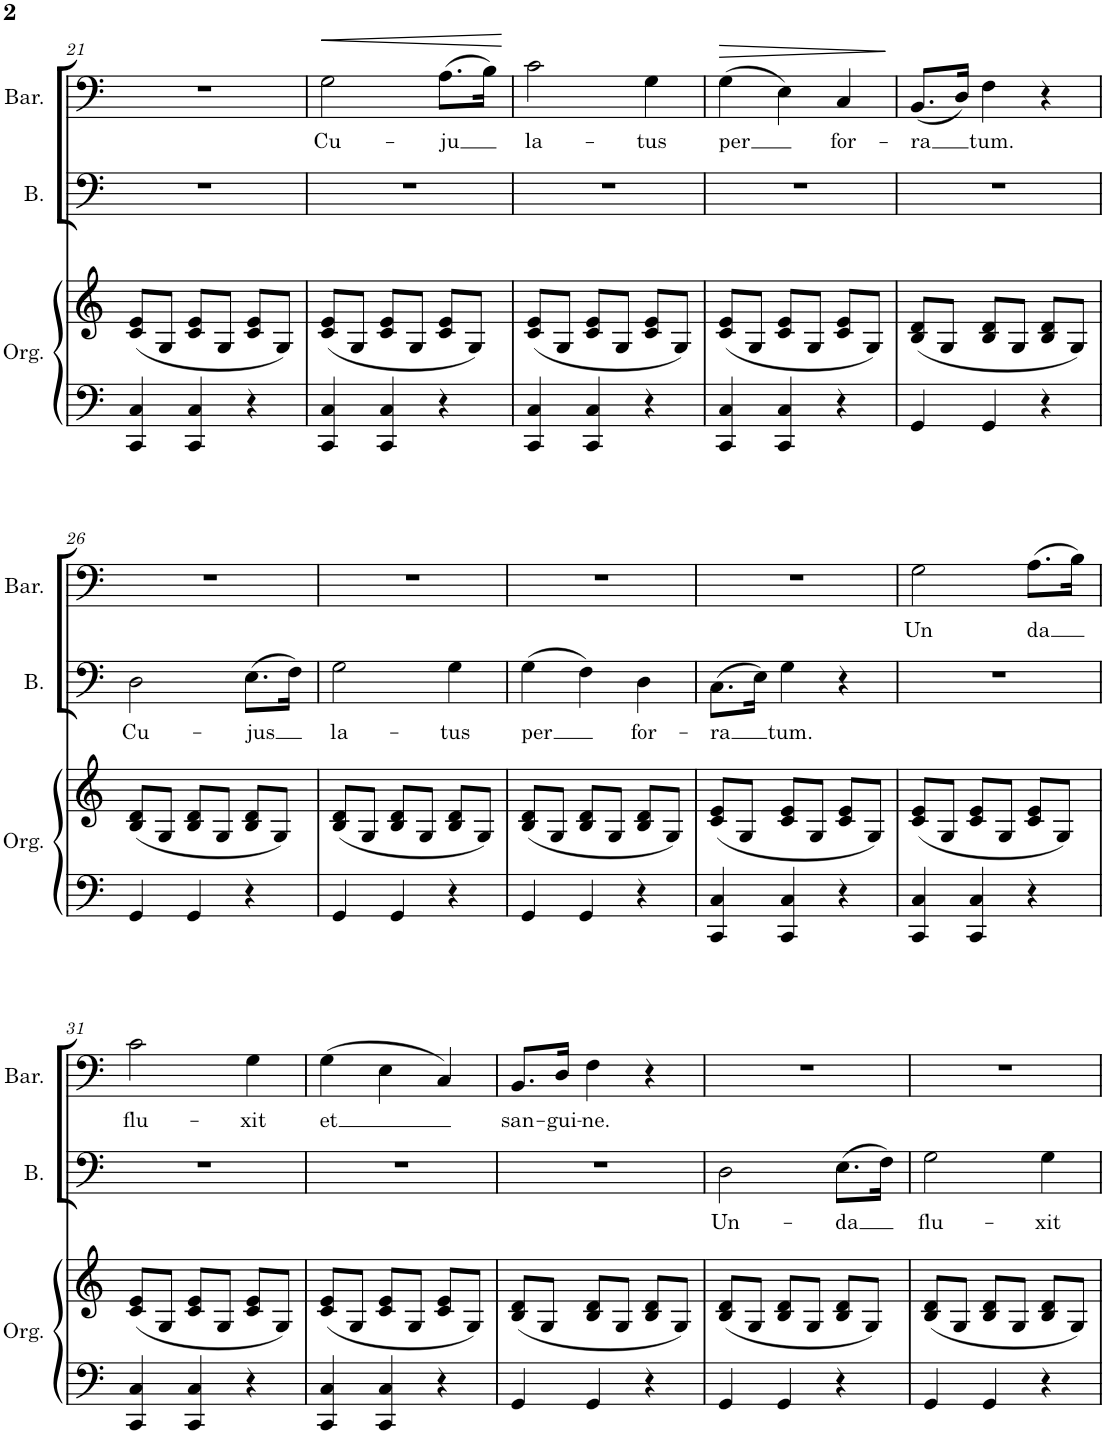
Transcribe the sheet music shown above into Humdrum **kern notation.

**kern	**kern	**kern	**text	**kern	**text	**dynam
*part3	*part3	*part2	*part2	*part1	*part1	*part1
*staff4	*staff3	*staff2	*staff2	*staff1	*staff1	*staff1
*I"Órgano	*	*I"Bajo	*	*I"Barítono	*	*
*	*	*I'B.	*	*I'Bar.	*	*
!!LO:PB:g=z
*clefF4	*clefG2	*clefF4	*	*clefF4	*	*
*k[]	*k[]	*k[]	*	*k[]	*	*
*M3/4	*M3/4	*M3/4	*	*M3/4	*	*
=21	=21	=21	=21	=21	=21	=21
4CC/ 4C/	(8c/ 8e/L	2.r	.	2.r	.	.
.	8G/J	.	.	.	.	.
4CC/ 4C/	8c/ 8e/L	.	.	.	.	.
.	8G/J	.	.	.	.	.
4r	8c/ 8e/L	.	.	.	.	.
.	8G/J)	.	.	.	.	.
=22	=22	=22	=22	=22	=22	=22
!	!	!	!	!	!LO:LY:b	!LO:HP:b
4CC/ 4C/	(8c/ 8e/L	2.r	.	2G\	Cu-	<
.	8G/J	.	.	.	.	.
4CC/ 4C/	8c/ 8e/L	.	.	.	.	.
.	8G/J	.	.	.	.	.
!	!	!	!	!	!LO:LY:b	!
4r	8c/ 8e/L	.	.	(8.A\L	-ju	.
.	8G/J)	.	.	.	.	.
.	.	.	.	16B\Jk)	.	.
.	.	.	.	.	.	[
=23	=23	=23	=23	=23	=23	=23
!	!	!	!	!	!LO:LY:b	!
4CC/ 4C/	(8c/ 8e/L	2.r	.	2c\	la-	.
.	8G/J	.	.	.	.	.
4CC/ 4C/	8c/ 8e/L	.	.	.	.	.
.	8G/J	.	.	.	.	.
!	!	!	!	!	!LO:LY:b	!
4r	8c/ 8e/L	.	.	4G\	-tus	.
.	8G/J)	.	.	.	.	.
=24	=24	=24	=24	=24	=24	=24
!	!	!	!	!	!LO:LY:b	!LO:HP:b
4CC/ 4C/	(8c/ 8e/L	2.r	.	(4G\	per	>
.	8G/J	.	.	.	.	.
4CC/ 4C/	8c/ 8e/L	.	.	4E\)	.	.
.	8G/J	.	.	.	.	.
!	!	!	!	!	!LO:LY:b	!
4r	8c/ 8e/L	.	.	4C/	for-	.
.	8G/J)	.	.	.	.	.
.	.	.	.	.	.	]
=25	=25	=25	=25	=25	=25	=25
!	!	!	!	!	!LO:LY:b	!
4GG/	(8B/ 8d/L	2.r	.	(8.BB/L	-ra	.
.	8G/J	.	.	.	.	.
.	.	.	.	16D/Jk)	.	.
!	!	!	!	!	!LO:LY:b	!
4GG/	8B/ 8d/L	.	.	4F\	tum.	.
.	8G/J	.	.	.	.	.
4r	8B/ 8d/L	.	.	4r	.	.
.	8G/J)	.	.	.	.	.
!!LO:LB:g=z
=26	=26	=26	=26	=26	=26	=26
!	!	!	!LO:LY:b	!	!	!
4GG/	(8B/ 8d/L	2D\	Cu-	2.r	.	.
.	8G/J	.	.	.	.	.
4GG/	8B/ 8d/L	.	.	.	.	.
.	8G/J	.	.	.	.	.
!	!	!	!LO:LY:b	!	!	!
4r	8B/ 8d/L	(8.E\L	-jus	.	.	.
.	8G/J)	.	.	.	.	.
.	.	16F\Jk)	.	.	.	.
=27	=27	=27	=27	=27	=27	=27
!	!	!	!LO:LY:b	!	!	!
4GG/	(8B/ 8d/L	2G\	la-	2.r	.	.
.	8G/J	.	.	.	.	.
4GG/	8B/ 8d/L	.	.	.	.	.
.	8G/J	.	.	.	.	.
!	!	!	!LO:LY:b	!	!	!
4r	8B/ 8d/L	4G\	-tus	.	.	.
.	8G/J)	.	.	.	.	.
=28	=28	=28	=28	=28	=28	=28
!	!	!	!LO:LY:b	!	!	!
4GG/	(8B/ 8d/L	(4G\	per	2.r	.	.
.	8G/J	.	.	.	.	.
4GG/	8B/ 8d/L	4F\)	.	.	.	.
.	8G/J	.	.	.	.	.
!	!	!	!LO:LY:b	!	!	!
4r	8B/ 8d/L	4D\	for-	.	.	.
.	8G/J)	.	.	.	.	.
=29	=29	=29	=29	=29	=29	=29
!	!	!	!LO:LY:b	!	!	!
4CC/ 4C/	(8c/ 8e/L	(8.C\L	-ra	2.r	.	.
.	8G/J	.	.	.	.	.
.	.	16E\Jk)	.	.	.	.
!	!	!	!LO:LY:b	!	!	!
4CC/ 4C/	8c/ 8e/L	4G\	tum.	.	.	.
.	8G/J	.	.	.	.	.
4r	8c/ 8e/L	4r	.	.	.	.
.	8G/J)	.	.	.	.	.
=30	=30	=30	=30	=30	=30	=30
!	!	!	!	!	!LO:LY:b	!
4CC/ 4C/	(8c/ 8e/L	2.r	.	2G\	Un	.
.	8G/J	.	.	.	.	.
4CC/ 4C/	8c/ 8e/L	.	.	.	.	.
.	8G/J	.	.	.	.	.
!	!	!	!	!	!LO:LY:b	!
4r	8c/ 8e/L	.	.	(8.A\L	da	.
.	8G/J)	.	.	.	.	.
.	.	.	.	16B\Jk)	.	.
!!LO:LB:g=z
=31	=31	=31	=31	=31	=31	=31
!	!	!	!	!	!LO:LY:b	!
4CC/ 4C/	(8c/ 8e/L	2.r	.	2c\	flu-	.
.	8G/J	.	.	.	.	.
4CC/ 4C/	8c/ 8e/L	.	.	.	.	.
.	8G/J	.	.	.	.	.
!	!	!	!	!	!LO:LY:b	!
4r	8c/ 8e/L	.	.	4G\	-xit	.
.	8G/J)	.	.	.	.	.
=32	=32	=32	=32	=32	=32	=32
!	!	!	!	!	!LO:LY:b	!
4CC/ 4C/	(8c/ 8e/L	2.r	.	(4G\	et	.
.	8G/J	.	.	.	.	.
4CC/ 4C/	8c/ 8e/L	.	.	4E\	.	.
.	8G/J	.	.	.	.	.
4r	8c/ 8e/L	.	.	4C/)	.	.
.	8G/J)	.	.	.	.	.
=33	=33	=33	=33	=33	=33	=33
!	!	!	!	!	!LO:LY:b	!
4GG/	(8B/ 8d/L	2.r	.	8.BB/L	san-	.
.	8G/J	.	.	.	.	.
!	!	!	!	!	!LO:LY:b	!
.	.	.	.	16D/Jk	-gui-	.
!	!	!	!	!	!LO:LY:b	!
4GG/	8B/ 8d/L	.	.	4F\	-ne.	.
.	8G/J	.	.	.	.	.
4r	8B/ 8d/L	.	.	4r	.	.
.	8G/J)	.	.	.	.	.
=34	=34	=34	=34	=34	=34	=34
!	!	!	!LO:LY:b	!	!	!
4GG/	(8B/ 8d/L	2D\	Un-	2.r	.	.
.	8G/J	.	.	.	.	.
4GG/	8B/ 8d/L	.	.	.	.	.
.	8G/J	.	.	.	.	.
!	!	!	!LO:LY:b	!	!	!
4r	8B/ 8d/L	(8.E\L	-da	.	.	.
.	8G/J)	.	.	.	.	.
.	.	16F\Jk)	.	.	.	.
=35	=35	=35	=35	=35	=35	=35
!	!	!	!LO:LY:b	!	!	!
4GG/	(8B/ 8d/L	2G\	flu-	2.r	.	.
.	8G/J	.	.	.	.	.
4GG/	8B/ 8d/L	.	.	.	.	.
.	8G/J	.	.	.	.	.
!	!	!	!LO:LY:b	!	!	!
4r	8B/ 8d/L	4G\	-xit	.	.	.
.	8G/J)	.	.	.	.	.
=	=	=	=	=	=	=
*-	*-	*-	*-	*-	*-	*-
